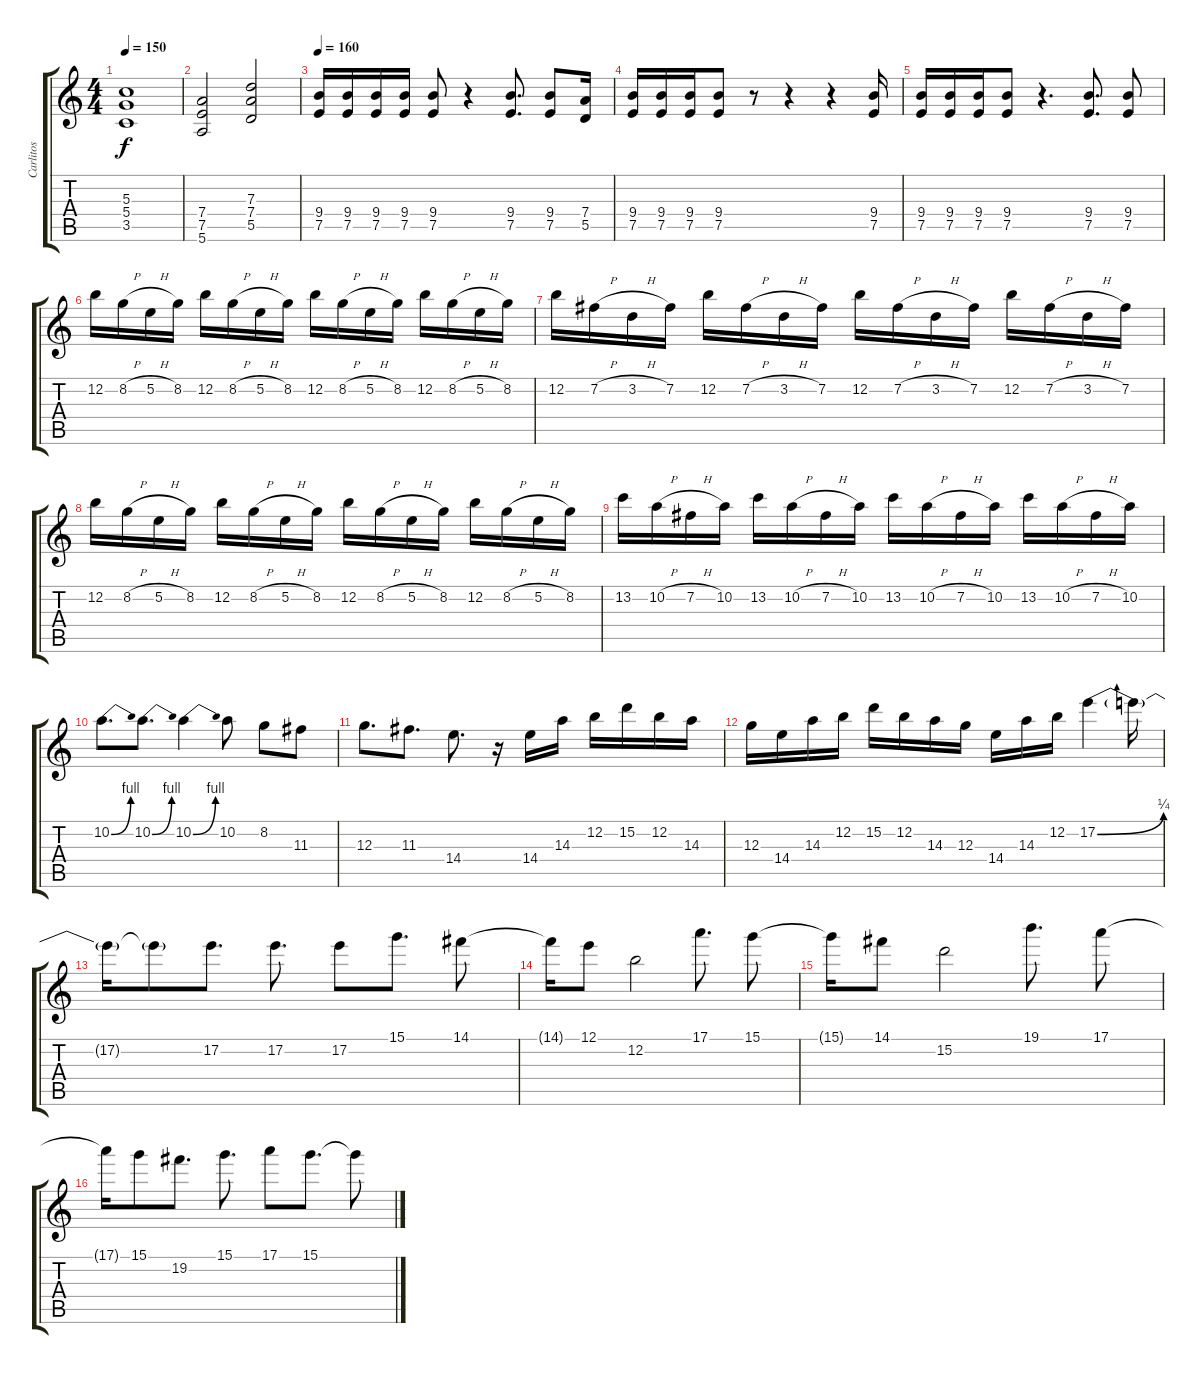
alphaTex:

\track ("Carlitos" "Carlitos") {instrument overdrivenguitar}
\staff {score tabs}
\tuning (E4 B3 G3 D3 A2 E2) {hide}
\ts (4 4)
\tempo 150
\clef g2
\ks c
(5.3 5.4 3.5).1{dy f} |
(7.4 7.5 5.6).2 (7.3 7.4 5.5).2 |
\tempo 160
(9.4 7.5).16 (9.4 7.5).16 (9.4 7.5).16 (9.4 7.5).16 (9.4 7.5).8 r.4 (9.4 7.5).8{d} (9.4 7.5).8 (7.4 5.5).16 |
(9.4 7.5).16 (9.4 7.5).16 (9.4 7.5).16 (9.4 7.5).8 r.8 r.4 r.4 (9.4 7.5).16 |
(9.4 7.5).16 (9.4 7.5).16 (9.4 7.5).16 (9.4 7.5).8 r.4{d} (9.4 7.5).8{d} (9.4 7.5).8 |
12.2.16{volume 15 instrument overdrivenguitar} 8.2{h}.16 5.2{h}.16 8.2.16 12.2.16 8.2{h}.16 5.2{h}.16 8.2.16 12.2.16 8.2{h}.16 5.2{h}.16 8.2.16 12.2.16 8.2{h}.16 5.2{h}.16 8.2.16 |
12.2.16 7.2{h}.16 3.2{h}.16 7.2.16 12.2.16 7.2{h}.16 3.2{h}.16 7.2.16 12.2.16 7.2{h}.16 3.2{h}.16 7.2.16 12.2.16 7.2{h}.16 3.2{h}.16 7.2.16 |
12.2.16 8.2{h}.16 5.2{h}.16 8.2.16 12.2.16 8.2{h}.16 5.2{h}.16 8.2.16 12.2.16 8.2{h}.16 5.2{h}.16 8.2.16 12.2.16 8.2{h}.16 5.2{h}.16 8.2.16 |
13.2.16 10.2{h}.16 7.2{h}.16 10.2.16 13.2.16 10.2{h}.16 7.2{h}.16 10.2.16 13.2.16 10.2{h}.16 7.2{h}.16 10.2.16 13.2.16 10.2{h}.16 7.2{h}.16 10.2.16 |
10.2{be (bend 0 0 60 4)}.8{d} 10.2{be (bend 0 0 60 4)}.8{d} 10.2{be (bend 0 0 60 4)}.4 10.2.8 8.2.8 11.3.8 |
12.3.8{d} 11.3.8{d} 14.4.8{d} r.16 14.4.16 14.3.16 12.2.16 15.2.16 12.2.16 14.3.16 |
12.3.16 14.4.16 14.3.16 12.2.16 15.2.16 12.2.16 14.3.16 12.3.16 14.4.16 14.3.16 12.2.16 17.2{be (bend 0 0 60 1)}.4 17.2{t}.16 |
17.2{t}.16 17.2{t}.8 17.2.8{d} 17.2.8{d} 17.2.8 15.1.8{d} 14.1.8 |
14.1{t}.16 12.1.8 12.2.2 17.1.8{d} 15.1.8 |
15.1{t}.16 14.1.8 15.2.2 19.1.8{d} 17.1.8 |
17.1{t}.16 15.1.8 19.2.8{d} 15.1.8{d} 17.1.8 15.1.8{d} 15.1{t}.8
